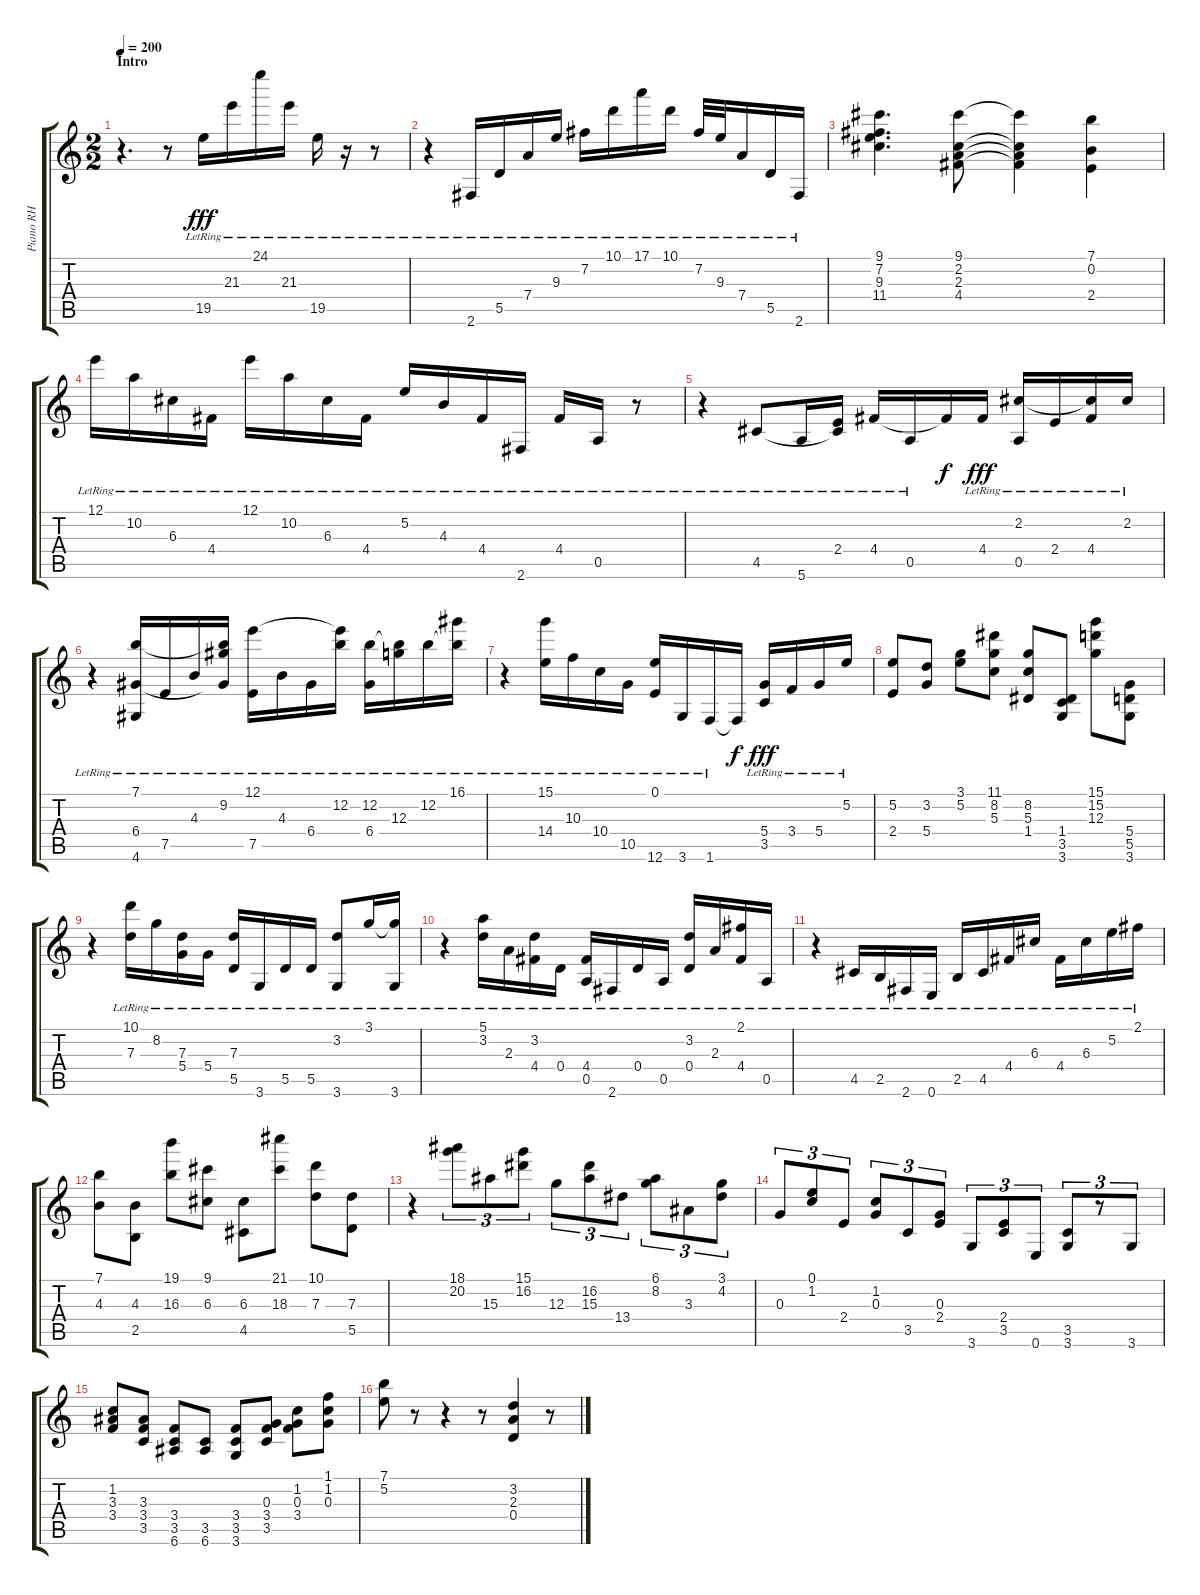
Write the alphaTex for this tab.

\track ("Piano RH" "Piano RH") {instrument acousticgrandpiano}
\staff {score tabs}
\tuning (E5 B4 G4 D4 A3 E3) {hide}
\ts (2 2)
\section ("" "Intro")
\tempo 200
\clef g2
\ks c
r.4{d dy fff instrument acousticgrandpiano} r.8 19.5{lr}.16 21.3{lr}.16 24.1{lr}.16 21.3{lr}.16 19.5{lr}.16 r.16 r.8 |
r.4 2.6{lr}.16 5.5{lr}.16 7.4{lr}.16 9.3{lr}.16 7.2{lr}.16 10.1{lr}.16 17.1{lr}.16 10.1{lr}.16 7.2{lr}.32 9.3{lr}.32 7.4{lr}.16 5.5{lr}.16 2.6{lr}.16 |
(9.1 7.2 9.3 11.4).4{d} (9.1 2.2 2.3 4.4).8 (9.1{t} 2.2{t} 2.3{t} 4.4{t}).4 (7.1 0.2 2.4).4 |
12.1{lr}.16 10.2{lr}.16 6.3{lr}.16 4.4{lr}.16 12.1{lr}.16 10.2{lr}.16 6.3{lr}.16 4.4{lr}.16 5.2{lr}.16 4.3{lr}.16 4.4{lr}.16 2.6{lr}.16 4.4{lr}.16 0.5{lr}.16 r.8 |
r.4 4.5{lr}.8 5.6{lr}.16 (2.4{lr} 4.5{t}).16 4.4{lr}.16 0.5{lr}.16 4.4{t}.16{dy f} 4.4{lr}.16{dy fff} (2.2{lr} 0.5{lr}).16 2.4{lr}.16 (2.2{t} 4.4{lr}).16 2.2{lr}.16 |
r.4 (7.1{lr} 6.4{lr} 4.6{lr}).16 7.5{lr}.16 4.3{lr}.16 (7.1{t} 9.2{lr} 6.4{t}).16 (12.1{lr} 7.5{lr}).16 4.3{lr}.16 6.4{lr}.16 (12.1{t} 12.2{lr}).16 (12.2{lr} 6.4{lr}).16 (12.2{t} 12.3{lr}).16 12.2{lr}.16 (16.1{lr} 12.2{t}).16 |
r.4 (15.1{lr} 14.4{lr}).16 10.3{lr}.16 10.4{lr}.16 10.5{lr}.16 (0.1{lr} 12.6{lr}).16 3.6{lr}.16 1.6{lr}.16 1.6{t}.16{dy f} (5.4{lr} 3.5{lr}).16{dy fff} 3.4{lr}.16 5.4{lr}.16 5.2{lr}.16 |
(5.2 2.4).8 (3.2 5.4).8 (3.1 5.2).8 (11.1 8.2 5.3).8 (8.2 5.3 1.4).8 (1.4 3.5 3.6).8 (15.1 15.2 12.3).8 (5.4 5.5 3.6).8 |
r.4 (10.1{lr} 7.3{lr}).16 8.2{lr}.16 (7.3{lr} 5.4{lr}).16 5.4{lr}.16 (7.3{lr} 5.5{lr}).16 3.6{lr}.16 5.5{lr}.16 5.5{lr}.16 (3.2{lr} 3.6{lr}).8 3.1{lr}.16 (3.1{t} 3.6{lr}).16 |
r.4 (5.1{lr} 3.2{lr}).16 2.3{lr}.16 (3.2{lr} 4.4{lr}).16 0.4{lr}.16 (4.4{lr} 0.5{lr}).16 2.6{lr}.16 0.4{lr}.16 0.5{lr}.16 (3.2{lr} 0.4{lr}).16 2.3{lr}.16 (2.1{lr} 4.4{lr}).16 0.5{lr}.16 |
r.4 4.5{lr}.16 2.5{lr}.16 2.6{lr}.16 0.6{lr}.16 2.5{lr}.16 4.5{lr}.16 4.4{lr}.16 6.3{lr}.16 4.4{lr}.16 6.3{lr}.16 5.2{lr}.16 2.1{lr}.16 |
(7.1 4.3).8 (4.3 2.5).8 (19.1 16.3).8 (9.1 6.3).8 (6.3 4.5).8 (21.1 18.3).8 (10.1 7.3).8 (7.3 5.5).8 |
r.4 (18.1 20.2).8{tu (3 2)} 15.3.8{tu (3 2)} (15.1 16.2).8{tu (3 2)} 12.3.8{tu (3 2)} (16.2 15.3).8{tu (3 2)} 13.4.8{tu (3 2)} (6.1 8.2).8{tu (3 2)} 3.3.8{tu (3 2)} (3.1 4.2).8{tu (3 2)} |
0.3.8{tu (3 2)} (0.1 1.2).8{tu (3 2)} 2.4.8{tu (3 2)} (1.2 0.3).8{tu (3 2)} 3.5.8{tu (3 2)} (0.3 2.4).8{tu (3 2)} 3.6.8{tu (3 2)} (2.4 3.5).8{tu (3 2)} 0.6.8{tu (3 2)} (3.5 3.6).8{tu (3 2)} r.8{tu (3 2)} 3.6.8{tu (3 2)} |
(1.2 3.3 3.4).8 (3.3 3.4 3.5).8 (3.4 3.5 6.6).8 (3.5 6.6).8 (3.4 3.5 3.6).8 (0.3 3.4 3.5).8 (1.2 0.3 3.4).8 (1.1 1.2 0.3).8 |
(7.1 5.2).8 r.8 r.4 r.8 (3.2 2.3 0.4).4 r.8
